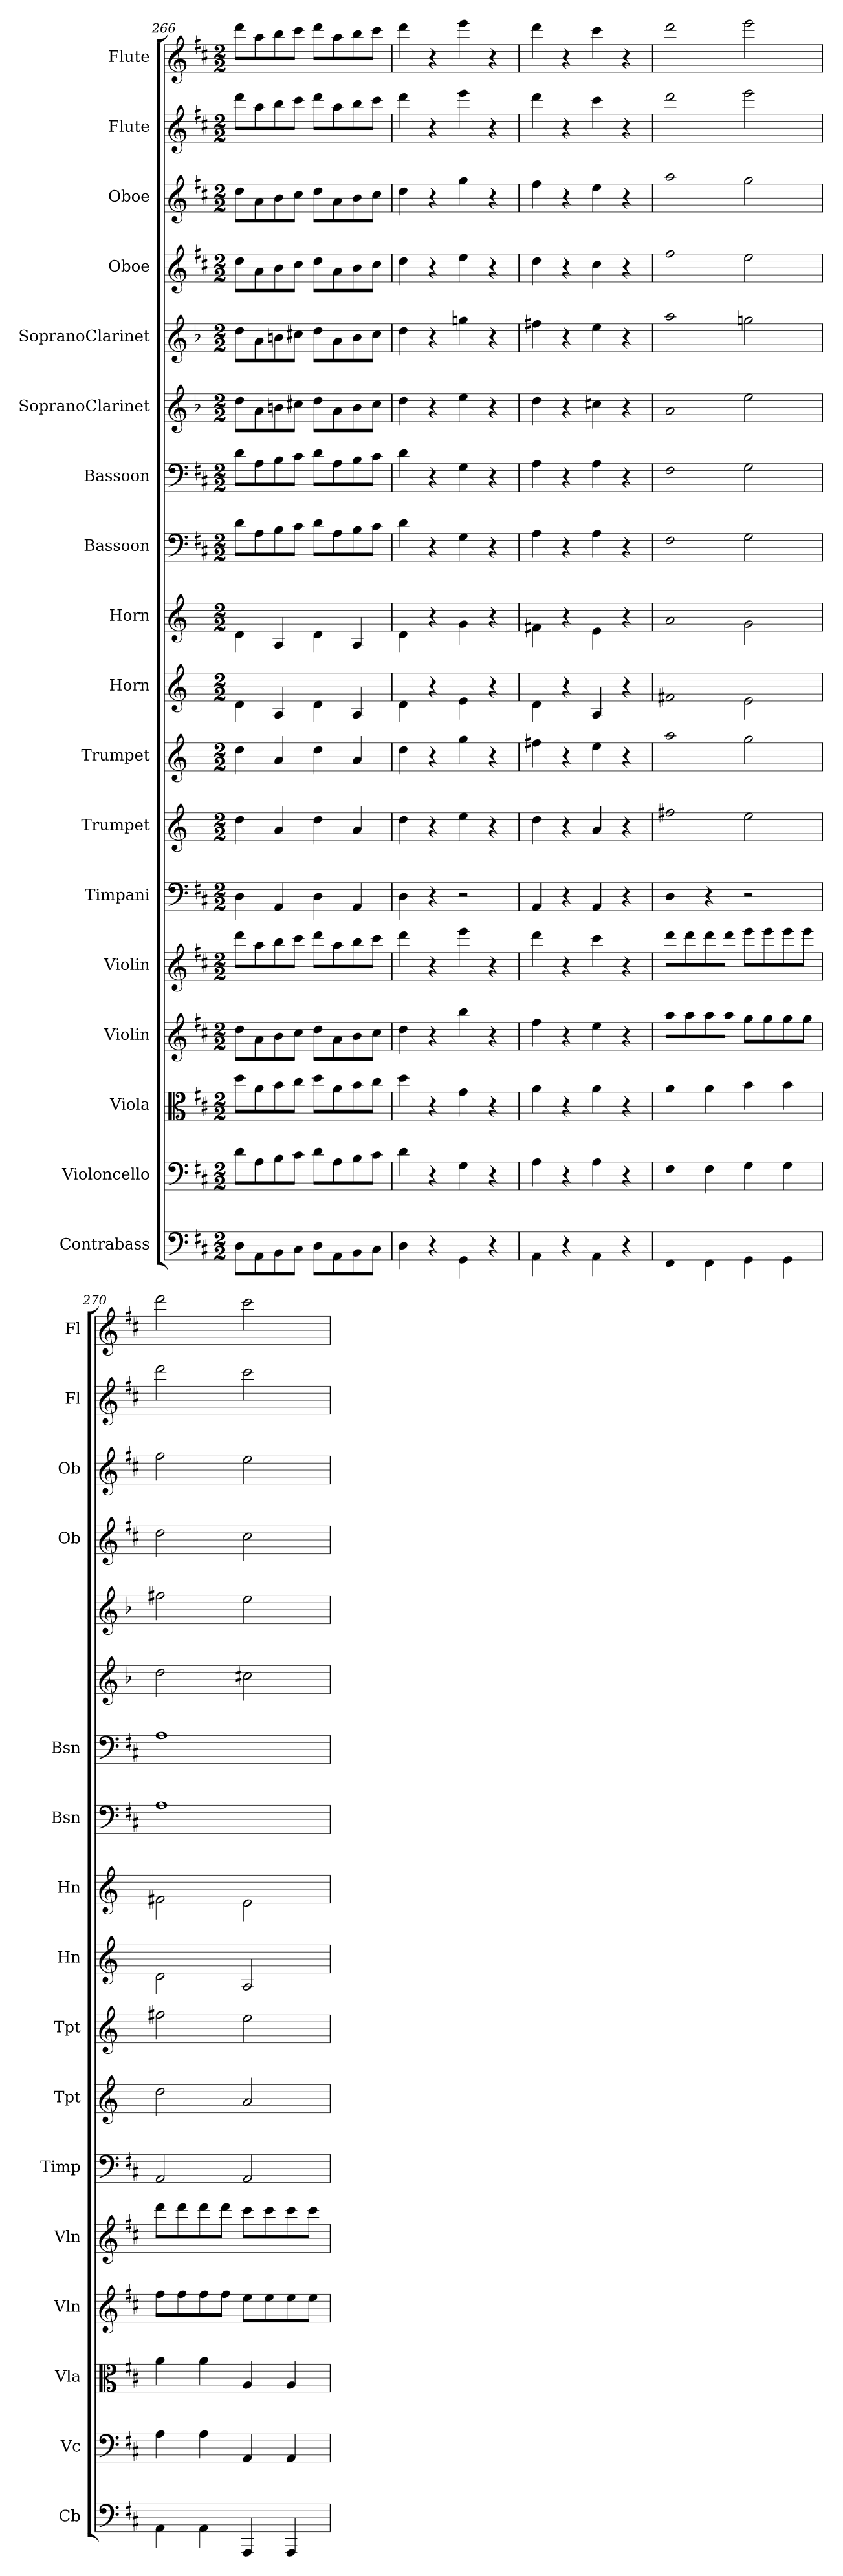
**kern	**kern	**kern	**kern	**kern	**kern	**kern	**kern	**kern	**kern	**kern	**kern	**kern	**kern	**kern	**kern	**kern	**kern
*part18	*part17	*part16	*part15	*part14	*part13	*part12	*part11	*part10	*part9	*part8	*part7	*part6	*part5	*part4	*part3	*part2	*part1
*staff18	*staff17	*staff16	*staff15	*staff14	*staff13	*staff12	*staff11	*staff10	*staff9	*staff8	*staff7	*staff6	*staff5	*staff4	*staff3	*staff2	*staff1
*I"Contrabass	*I"Violoncello	*I"Viola	*I"Violin	*I"Violin	*I"Timpani	*I"Trumpet	*I"Trumpet	*I"Horn	*I"Horn	*I"Bassoon	*I"Bassoon	*I"SopranoClarinet	*I"SopranoClarinet	*I"Oboe	*I"Oboe	*I"Flute	*I"Flute
*I'Cb	*I'Vc	*I'Vla	*I'Vln	*I'Vln	*I'Timp	*I'Tpt	*I'Tpt	*I'Hn	*I'Hn	*I'Bsn	*I'Bsn	*	*	*I'Ob	*I'Ob	*I'Fl	*I'Fl
*clefF4	*clefF4	*clefC3	*clefG2	*clefG2	*clefF4	*clefG2	*clefG2	*clefG2	*clefG2	*clefF4	*clefF4	*clefG2	*clefG2	*clefG2	*clefG2	*clefG2	*clefG2
*k[f#c#]	*k[f#c#]	*k[f#c#]	*k[f#c#]	*k[f#c#]	*k[f#c#]	*k[]	*k[]	*k[]	*k[]	*k[f#c#]	*k[f#c#]	*k[b-]	*k[b-]	*k[f#c#]	*k[f#c#]	*k[f#c#]	*k[f#c#]
*M2/2	*M2/2	*M2/2	*M2/2	*M2/2	*M2/2	*M2/2	*M2/2	*M2/2	*M2/2	*M2/2	*M2/2	*M2/2	*M2/2	*M2/2	*M2/2	*M2/2	*M2/2
=266	=266	=266	=266	=266	=266	=266	=266	=266	=266	=266	=266	=266	=266	=266	=266	=266	=266
8D\L	8d\L	8dd\L	8dd\L	8ddd\L	4D\	4dd\	4dd\	4d\	4d\	8d\L	8d\L	8dd\L	8dd\L	8dd\L	8dd\L	8ddd\L	8ddd\L
8AA\	8A\	8a\	8a\	8aa\	.	.	.	.	.	8A\	8A\	8a\	8a\	8a\	8a\	8aa\	8aa\
8BB\	8B\	8b\	8b\	8bb\	4AA/	4a/	4a/	4A/	4A/	8B\	8B\	8bn\	8bn\	8b\	8b\	8bb\	8bb\
8C#\J	8c#\J	8cc#\J	8cc#\J	8ccc#\J	.	.	.	.	.	8c#\J	8c#\J	8cc#X\J	8cc#X\J	8cc#\J	8cc#\J	8ccc#\J	8ccc#\J
8D\L	8d\L	8dd\L	8dd\L	8ddd\L	4D\	4dd\	4dd\	4d\	4d\	8d\L	8d\L	8dd\L	8dd\L	8dd\L	8dd\L	8ddd\L	8ddd\L
8AA\	8A\	8a\	8a\	8aa\	.	.	.	.	.	8A\	8A\	8a\	8a\	8a\	8a\	8aa\	8aa\
8BB\	8B\	8b\	8b\	8bb\	4AA/	4a/	4a/	4A/	4A/	8B\	8B\	8b\	8b\	8b\	8b\	8bb\	8bb\
8C#\J	8c#\J	8cc#\J	8cc#\J	8ccc#\J	.	.	.	.	.	8c#\J	8c#\J	8cc#\J	8cc#\J	8cc#\J	8cc#\J	8ccc#\J	8ccc#\J
=267	=267	=267	=267	=267	=267	=267	=267	=267	=267	=267	=267	=267	=267	=267	=267	=267	=267
4D\	4d\	4dd\	4dd\	4ddd\	4D\	4dd\	4dd\	4d\	4d\	4d\	4d\	4dd\	4dd\	4dd\	4dd\	4ddd\	4ddd\
4r	4r	4r	4r	4r	4r	4r	4r	4r	4r	4r	4r	4r	4r	4r	4r	4r	4r
4GG\	4G\	4g\	4bb\	4eee\	2r	4ee\	4gg\	4e\	4g\	4G\	4G\	4ee\	4ggn\	4ee\	4gg\	4eee\	4eee\
4r	4r	4r	4r	4r	.	4r	4r	4r	4r	4r	4r	4r	4r	4r	4r	4r	4r
=268	=268	=268	=268	=268	=268	=268	=268	=268	=268	=268	=268	=268	=268	=268	=268	=268	=268
4AA\	4A\	4a\	4ff#\	4ddd\	4AA/	4dd\	4ff#X\	4d\	4f#X\	4A\	4A\	4dd\	4ff#X\	4dd\	4ff#\	4ddd\	4ddd\
4r	4r	4r	4r	4r	4r	4r	4r	4r	4r	4r	4r	4r	4r	4r	4r	4r	4r
4AA\	4A\	4a\	4ee\	4ccc#\	4AA/	4a/	4ee\	4A/	4e\	4A\	4A\	4cc#X\	4ee\	4cc#\	4ee\	4ccc#\	4ccc#\
4r	4r	4r	4r	4r	4r	4r	4r	4r	4r	4r	4r	4r	4r	4r	4r	4r	4r
=269	=269	=269	=269	=269	=269	=269	=269	=269	=269	=269	=269	=269	=269	=269	=269	=269	=269
4FF#\	4F#\	4a\	8aa\L	8ddd\L	4D\	2ff#X\	2aa\	2f#X\	2a\	2F#\	2F#\	2a\	2aa\	2ff#\	2aa\	2ddd\	2ddd\
.	.	.	8aa\	8ddd\	.	.	.	.	.	.	.	.	.	.	.	.	.
4FF#\	4F#\	4a\	8aa\	8ddd\	4r	.	.	.	.	.	.	.	.	.	.	.	.
.	.	.	8aa\J	8ddd\J	.	.	.	.	.	.	.	.	.	.	.	.	.
4GG\	4G\	4b\	8gg\L	8eee\L	2r	2ee\	2gg\	2e\	2g\	2G\	2G\	2ee\	2ggn\	2ee\	2gg\	2eee\	2eee\
.	.	.	8gg\	8eee\	.	.	.	.	.	.	.	.	.	.	.	.	.
4GG\	4G\	4b\	8gg\	8eee\	.	.	.	.	.	.	.	.	.	.	.	.	.
.	.	.	8gg\J	8eee\J	.	.	.	.	.	.	.	.	.	.	.	.	.
=270	=270	=270	=270	=270	=270	=270	=270	=270	=270	=270	=270	=270	=270	=270	=270	=270	=270
4AA\	4A\	4a\	8ff#\L	8ddd\L	2AA/	2dd\	2ff#X\	2d\	2f#X\	1A\	1A\	2dd\	2ff#X\	2dd\	2ff#\	2ddd\	2ddd\
.	.	.	8ff#\	8ddd\	.	.	.	.	.	.	.	.	.	.	.	.	.
4AA\	4A\	4a\	8ff#\	8ddd\	.	.	.	.	.	.	.	.	.	.	.	.	.
.	.	.	8ff#\J	8ddd\J	.	.	.	.	.	.	.	.	.	.	.	.	.
4AAA/	4AA/	4A/	8ee\L	8ccc#\L	2AA/	2a/	2ee\	2A/	2e\	.	.	2cc#X\	2ee\	2cc#\	2ee\	2ccc#\	2ccc#\
.	.	.	8ee\	8ccc#\	.	.	.	.	.	.	.	.	.	.	.	.	.
4AAA/	4AA/	4A/	8ee\	8ccc#\	.	.	.	.	.	.	.	.	.	.	.	.	.
.	.	.	8ee\J	8ccc#\J	.	.	.	.	.	.	.	.	.	.	.	.	.
=	=	=	=	=	=	=	=	=	=	=	=	=	=	=	=	=	=
*-	*-	*-	*-	*-	*-	*-	*-	*-	*-	*-	*-	*-	*-	*-	*-	*-	*-
